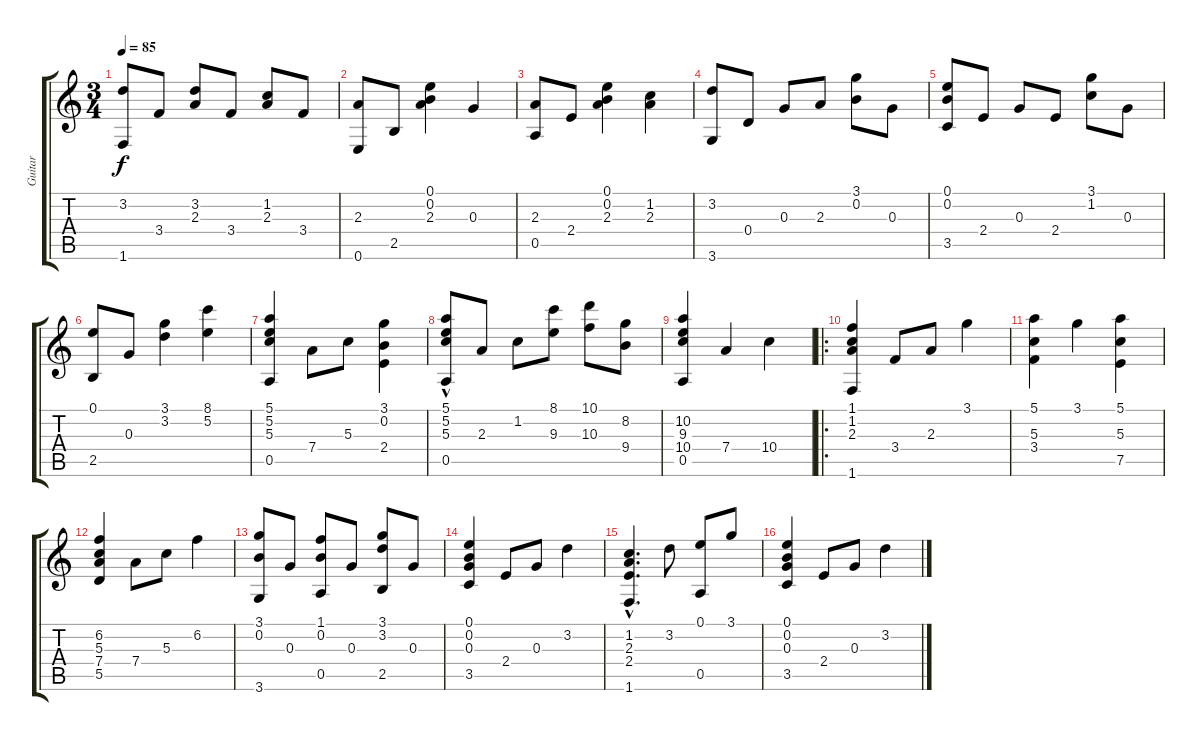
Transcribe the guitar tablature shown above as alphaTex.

\track ("Guitar" "Guitar") {instrument acousticguitarnylon}
\staff {score tabs}
\tuning (E4 B3 G3 D3 A2 E2) {hide}
\ts (3 4)
\tempo 85
\clef g2
\ks c
(3.2 1.6).8{dy f} 3.4.8 (3.2 2.3).8 3.4.8 (1.2 2.3).8 3.4.8 |
(2.3 0.6).8 2.5.8 (0.1 0.2 2.3).4 0.3.4 |
(2.3 0.5).8 2.4.8 (0.1 0.2 2.3).4 (1.2 2.3).4 |
(3.2 3.6).8 0.4.8 0.3.8 2.3.8 (3.1 0.2).8 0.3.8 |
(0.1 0.2 3.5).8 2.4.8 0.3.8 2.4.8 (3.1 1.2).8 0.3.8 |
(0.1 2.5).8 0.3.8 (3.1 3.2).4 (8.1 5.2).4 |
(5.1 5.2 5.3 0.5).4 7.4.8 5.3.8 (3.1 0.2 2.4).4 |
(5.1{hac} 5.2{hac} 5.3 0.5).8 2.3.8 1.2.8 (8.1 9.3).8 (10.1 10.3).8 (8.2 9.4).8 |
(10.2 9.3 10.4 0.5).4 7.4.4 10.4.4 |
\ro
(1.1 1.2 2.3 1.6).4 3.4.8 2.3.8 3.1.4 |
(5.1 5.3 3.4).4 3.1.4 (5.1 5.3 7.5).4 |
(6.2 5.3 7.4 5.5).4 7.4.8 5.3.8 6.2.4 |
(3.1 0.2 3.6).8 0.3.8 (1.1 0.2 0.5).8 0.3.8 (3.1 3.2 2.5).8 0.3.8 |
(0.1 0.2 0.3 3.5).4 2.4.8 0.3.8 3.2.4 |
(1.2{hac} 2.3{hac} 2.4{hac} 1.6).4{d} 3.2.8 (0.1 0.5).8 3.1.8 |
(0.1 0.2 0.3 3.5).4 2.4.8 0.3.8 3.2.4
